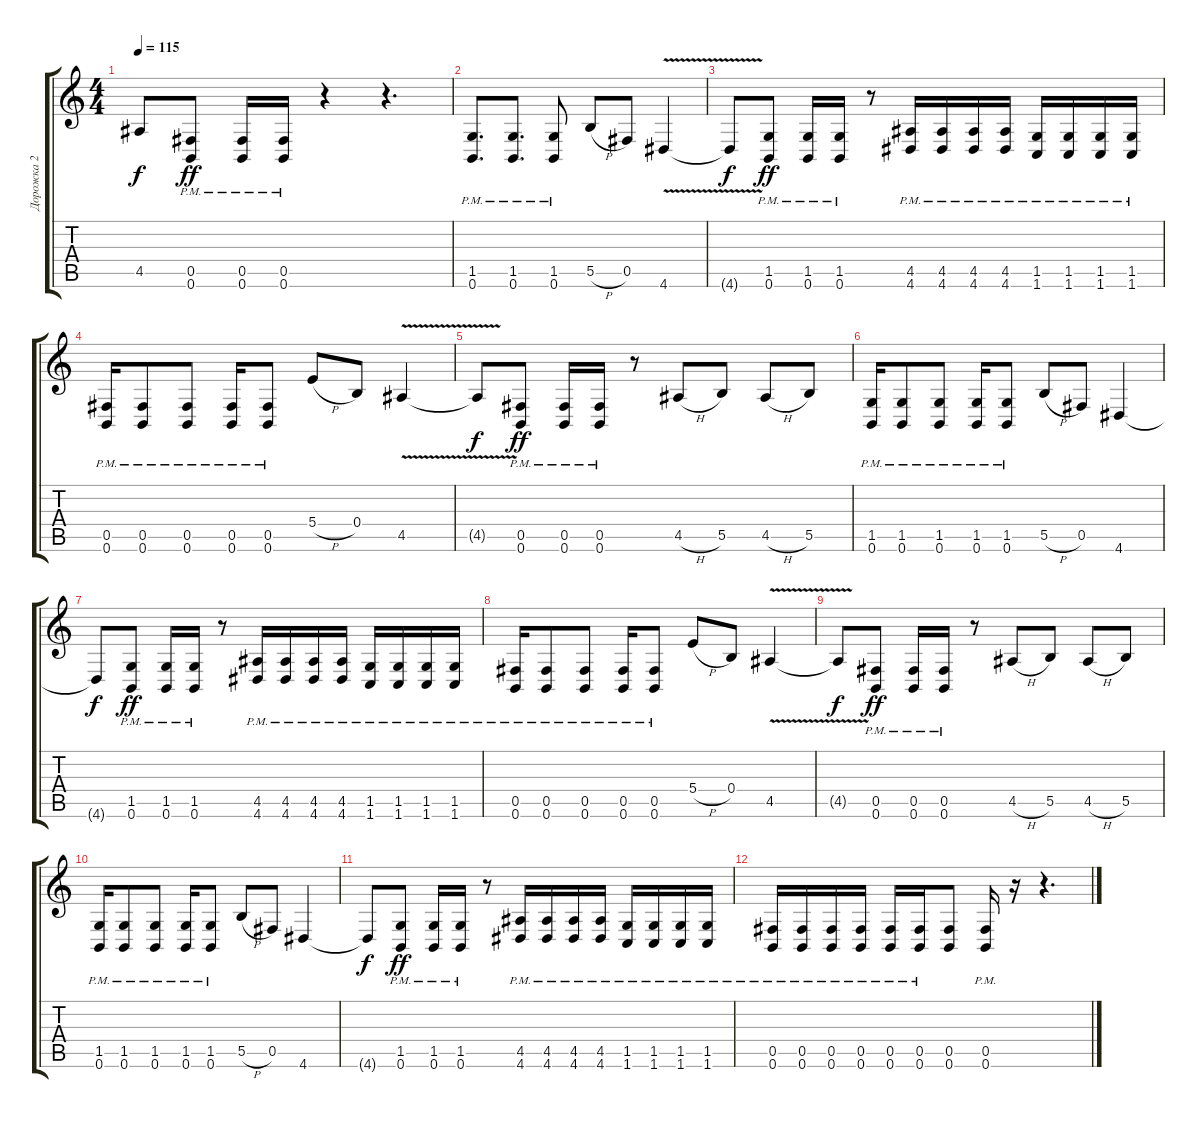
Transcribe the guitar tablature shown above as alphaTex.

\track ("Дорожка 2" "Дорожка 2") {instrument distortionguitar}
\staff {score tabs}
\tuning (Db4 Ab3 E3 B2 Gb2 B1) {hide}
\ts (4 4)
\tempo 115
\clef g2
\ks c
4.5{t}.8{dy f} (0.5{pm} 0.6{pm}).8{dy ff} (0.5{pm} 0.6{pm}).16 (0.5{pm} 0.6{pm}).16 r.4 r.4{d} |
(1.5{pm} 0.6{pm}).8{d} (1.5{pm} 0.6{pm}).8{d} (1.5{pm} 0.6{pm}).8 5.5{h}.8 0.5.8 4.6{v}.4 |
4.6{t}.8{dy f} (1.5{pm} 0.6{pm}).8{dy ff} (1.5{pm} 0.6{pm}).16 (1.5{pm} 0.6{pm}).16 r.8 (4.5{pm} 4.6{pm}).16 (4.5{pm} 4.6{pm}).16 (4.5{pm} 4.6{pm}).16 (4.5{pm} 4.6{pm}).16 (1.5{pm} 1.6{pm}).16 (1.5{pm} 1.6{pm}).16 (1.5{pm} 1.6{pm}).16 (1.5{pm} 1.6{pm}).16 |
(0.5{pm} 0.6{pm}).16 (0.5{pm} 0.6{pm}).8 (0.5{pm} 0.6{pm}).8 (0.5{pm} 0.6{pm}).16 (0.5{pm} 0.6{pm}).8 5.4{h}.8 0.4.8 4.5{v}.4 |
4.5{t}.8{dy f} (0.5{pm} 0.6{pm}).8{dy ff} (0.5{pm} 0.6{pm}).16 (0.5{pm} 0.6{pm}).16 r.8 4.5{h}.8 5.5.8 4.5{h}.8 5.5.8 |
(1.5{pm} 0.6{pm}).16 (1.5{pm} 0.6{pm}).8 (1.5{pm} 0.6{pm}).8 (1.5{pm} 0.6{pm}).16 (1.5{pm} 0.6{pm}).8 5.5{h}.8 0.5.8 4.6.4 |
4.6{t}.8{dy f} (1.5{pm} 0.6{pm}).8{dy ff} (1.5{pm} 0.6{pm}).16 (1.5{pm} 0.6{pm}).16 r.8 (4.5{pm} 4.6{pm}).16 (4.5{pm} 4.6{pm}).16 (4.5{pm} 4.6{pm}).16 (4.5{pm} 4.6{pm}).16 (1.5{pm} 1.6{pm}).16 (1.5{pm} 1.6{pm}).16 (1.5{pm} 1.6{pm}).16 (1.5{pm} 1.6{pm}).16 |
(0.5{pm} 0.6{pm}).16 (0.5{pm} 0.6{pm}).8 (0.5{pm} 0.6{pm}).8 (0.5{pm} 0.6{pm}).16 (0.5{pm} 0.6{pm}).8 5.4{h}.8 0.4.8 4.5{v}.4 |
4.5{t}.8{dy f} (0.5{pm} 0.6{pm}).8{dy ff} (0.5{pm} 0.6{pm}).16 (0.5{pm} 0.6{pm}).16 r.8 4.5{h}.8 5.5.8 4.5{h}.8 5.5.8 |
(1.5{pm} 0.6{pm}).16 (1.5{pm} 0.6{pm}).8 (1.5{pm} 0.6{pm}).8 (1.5{pm} 0.6{pm}).16 (1.5{pm} 0.6{pm}).8 5.5{h}.8 0.5.8 4.6.4 |
4.6{t}.8{dy f} (1.5{pm} 0.6{pm}).8{dy ff} (1.5{pm} 0.6{pm}).16 (1.5{pm} 0.6{pm}).16 r.8 (4.5{pm} 4.6{pm}).16 (4.5{pm} 4.6{pm}).16 (4.5{pm} 4.6{pm}).16 (4.5{pm} 4.6{pm}).16 (1.5{pm} 1.6{pm}).16 (1.5{pm} 1.6{pm}).16 (1.5{pm} 1.6{pm}).16 (1.5{pm} 1.6{pm}).16 |
(0.5{pm} 0.6{pm}).16 (0.5{pm} 0.6{pm}).16 (0.5{pm} 0.6{pm}).16 (0.5{pm} 0.6{pm}).16 (0.5{pm} 0.6{pm}).16 (0.5{pm} 0.6{pm}).16 (0.5 0.6).8 (0.5{pm} 0.6{pm}).16 r.16 r.4{d}
